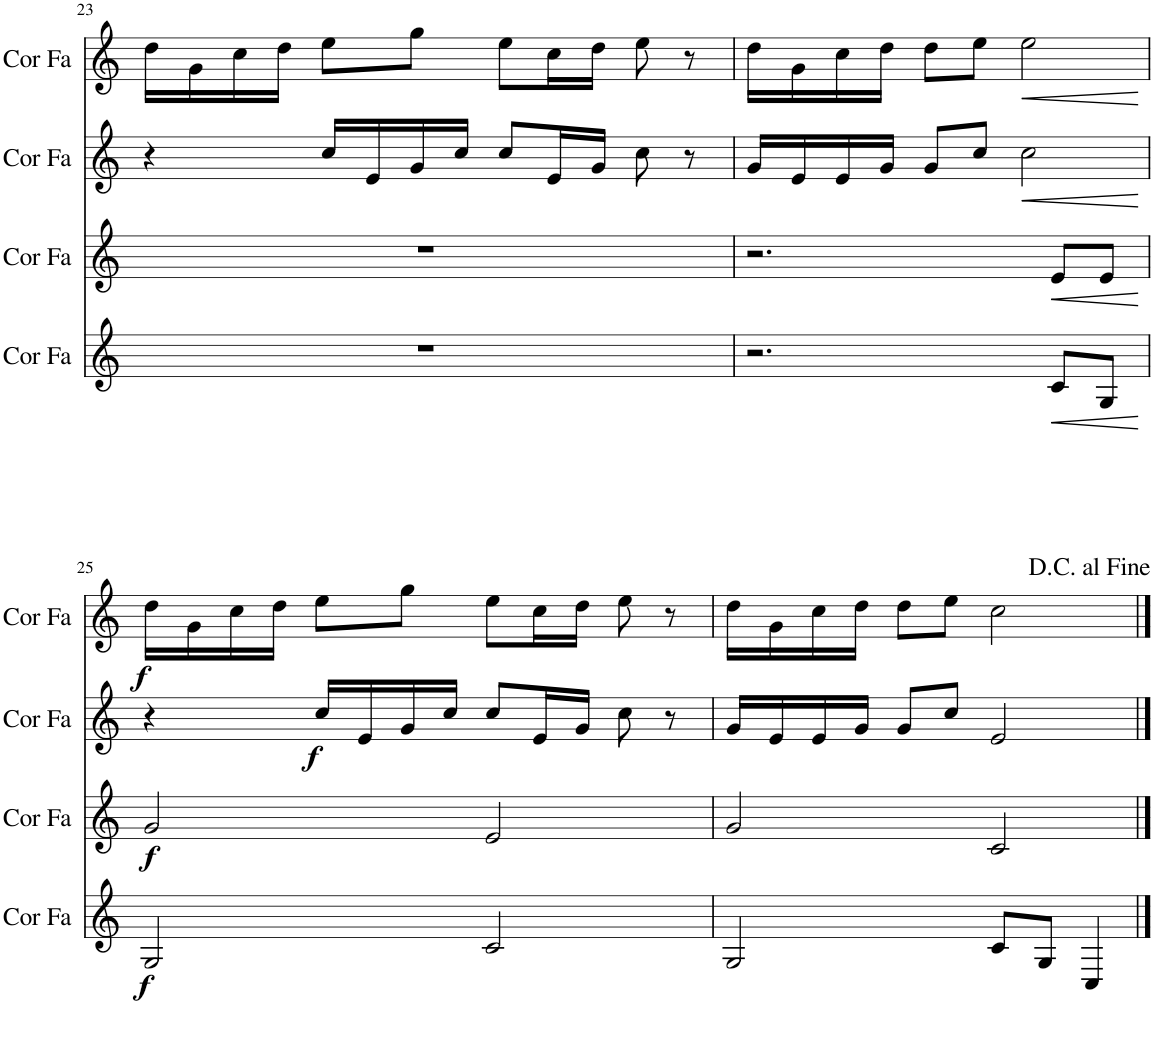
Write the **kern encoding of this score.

**kern	**dynam	**kern	**dynam	**kern	**dynam	**kern	**dynam
*part4	*part4	*part3	*part3	*part2	*part2	*part1	*part1
*staff4	*staff4	*staff3	*staff3	*staff2	*staff2	*staff1	*staff1
*I"Cor en Fa	*	*I"Cor en Fa	*	*I"Cor en Fa	*	*I"Cor en Fa	*
*I'Cor Fa	*	*I'Cor Fa	*	*I'Cor Fa	*	*I'Cor Fa	*
!!LO:PB:g=z
*clefG2	*	*clefG2	*	*clefG2	*	*clefG2	*
*Trd4c7	*	*Trd4c7	*	*Trd4c7	*	*Trd4c7	*
*k[]	*	*k[]	*	*k[]	*	*k[]	*
*M4/4	*	*M4/4	*	*M4/4	*	*M4/4	*
=23	=23	=23	=23	=23	=23	=23	=23
1r	.	1r	.	4r	.	16dd\LL	.
.	.	.	.	.	.	16g\	.
.	.	.	.	.	.	16cc\	.
.	.	.	.	.	.	16dd\JJ	.
.	.	.	.	16cc/LL	.	8ee\L	.
.	.	.	.	16e/	.	.	.
.	.	.	.	16g/	.	8gg\J	.
.	.	.	.	16cc/JJ	.	.	.
.	.	.	.	8cc/L	.	8ee\L	.
.	.	.	.	16e/L	.	16cc\L	.
.	.	.	.	16g/JJ	.	16dd\JJ	.
.	.	.	.	8cc\	.	8ee\	.
.	.	.	.	8r	.	8r	.
=24	=24	=24	=24	=24	=24	=24	=24
2.r	.	2.r	.	16g/LL	.	16dd\LL	.
.	.	.	.	16e/	.	16g\	.
.	.	.	.	16e/	.	16cc\	.
.	.	.	.	16g/JJ	.	16dd\JJ	.
.	.	.	.	8g/L	.	8dd\L	.
.	.	.	.	8cc/J	.	8ee\J	.
!	!	!	!	!	!LO:HP:b	!	!LO:HP:b
.	.	.	.	2cc\	<	2ee\	<
!	!LO:HP:b	!	!LO:HP:b	!	!	!	!
8c/L	<	8e/L	<	.	.	.	.
8G/J	.	8e/J	.	.	.	.	.
.	[	.	[	.	[	.	[
!!LO:LB:g=z
=25	=25	=25	=25	=25	=25	=25	=25
!	!LO:DY:b	!	!LO:DY:b	!	!	!	!LO:DY:b
2G/	f	2g/	f	4r	.	16dd\LL	f
.	.	.	.	.	.	16g\	.
.	.	.	.	.	.	16cc\	.
.	.	.	.	.	.	16dd\JJ	.
!	!	!	!	!	!LO:DY:b	!	!
.	.	.	.	16cc/LL	f	8ee\L	.
.	.	.	.	16e/	.	.	.
.	.	.	.	16g/	.	8gg\J	.
.	.	.	.	16cc/JJ	.	.	.
2c/	.	2e/	.	8cc/L	.	8ee\L	.
.	.	.	.	16e/L	.	16cc\L	.
.	.	.	.	16g/JJ	.	16dd\JJ	.
.	.	.	.	8cc\	.	8ee\	.
.	.	.	.	8r	.	8r	.
=26	=26	=26	=26	=26	=26	=26	=26
2G/	.	2g/	.	16g/LL	.	16dd\LL	.
.	.	.	.	16e/	.	16g\	.
.	.	.	.	16e/	.	16cc\	.
.	.	.	.	16g/JJ	.	16dd\JJ	.
.	.	.	.	8g/L	.	8dd\L	.
.	.	.	.	8cc/J	.	8ee\J	.
8c/L	.	2c/	.	2e/	.	2cc\	.
8G/J	.	.	.	.	.	.	.
4C/	.	.	.	.	.	.	.
==	==	==	==	==	==	==	==
*-	*-	*-	*-	*-	*-	*-	*-
